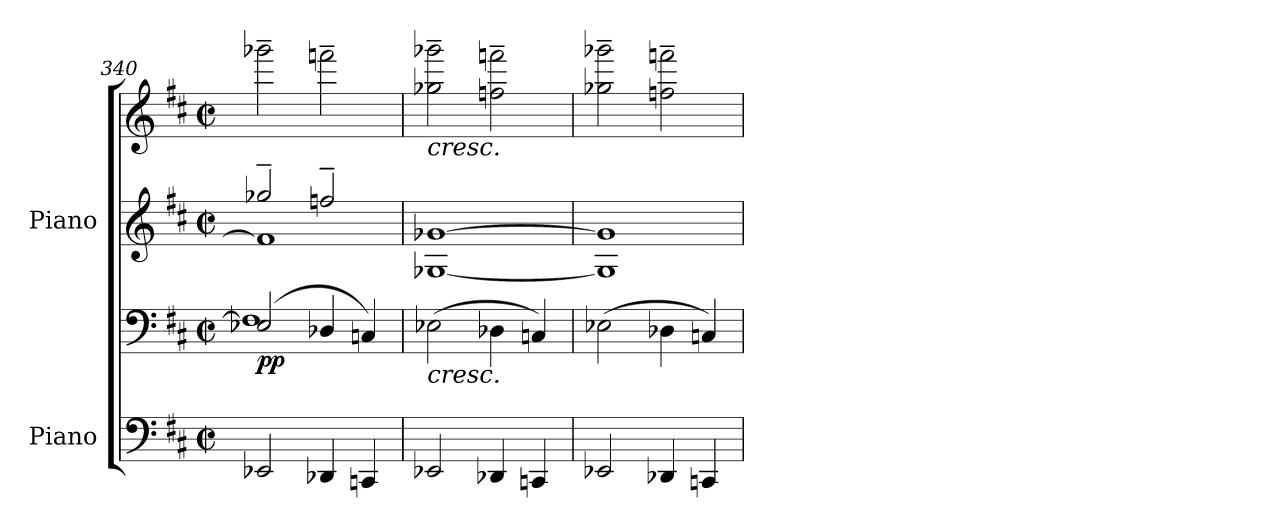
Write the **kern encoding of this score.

**kern	**kern	**dynam	**kern	**kern
*part2	*part2	*part2	*part1	*part1
*staff4	*staff3	*staff3/4	*staff2	*staff1
*I"Piano	*	*	*I"Piano	*
*I'Pno.	*	*	*I'Pno.	*
*clefF4	*clefF4	*	*clefG2	*clefG2
*k[f#c#]	*k[f#c#]	*	*k[f#c#]	*k[f#c#]
*M2/2	*M2/2	*	*M2/2	*M2/2
*met(c|)	*met(c|)	*	*met(c|)	*met(c|)
=340	=340	=340	=340	=340
*	*^	*	*^	*
!	!	!	!LO:DY:b	!	!	!
2EE-X/	(>2E-X/	1F]	pp	2gg-X~/	1f]	2ggg-X~\
4DD-X/	4D-X/	.	.	2ffn~/	.	2fffn~\
4CCn/	4Cn/)	.	.	.	.	.
*	*v	*v	*	*	*	*
*	*	*	*v	*v	*
=341	=341	=341	=341	=341
!	!	!	!	!LO:TX:b:i:t=cresc.
!	!LO:TX:b:i:t=cresc.	!	!	!
2EE-X/	(>2E-X\	.	[1G-X [1g-X	2gg-X\~ 2ggg-X\~
4DD-X/	4D-X\	.	.	2ffn\~ 2fffn\~
4CCn/	4Cn/)	.	.	.
!!LO:PB:g=z
=342	=342	=342	=342	=342
2EE-X/	(>2E-X\	.	1G-] 1g-]	2gg-X\~ 2ggg-X\~
4DD-X/	4D-X\	.	.	2ffn\~ 2fffn\~
4CCn/	4Cn/)	.	.	.
=	=	=	=	=
*-	*-	*-	*-	*-
